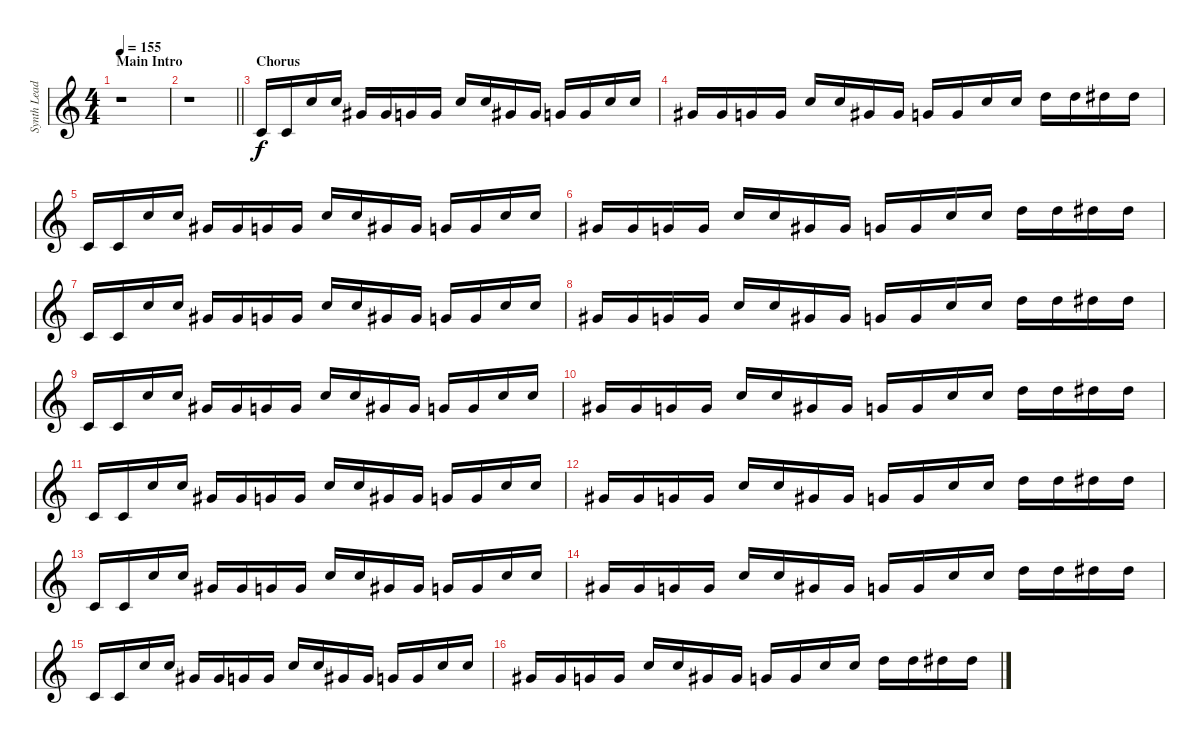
\track ("Synth Lead" "Synth Lead") {instrument fx4atmosphere}
\staff {score}
\tuning (D4 A3 F3 C3 G2 C2) {hide}
\ts (4 4)
\section ("" "Main Intro")
\tempo 155
\clef g2
\ks c
r.1{dy f} |
\barLineRight lightlight
r.1 |
\section ("" "Chorus")
12.4.16 12.4.16 19.3.16 19.3.16 20.4.16 20.4.16 19.4.16 19.4.16 19.3.16 19.3.16 20.4.16 20.4.16 19.4.16 19.4.16 19.3.16 19.3.16 |
20.4.16 20.4.16 19.4.16 19.4.16 19.3.16 19.3.16 20.4.16 20.4.16 19.4.16 19.4.16 19.3.16 19.3.16 21.3.16 21.3.16 22.3.16 22.3.16 |
12.4.16 12.4.16 19.3.16 19.3.16 20.4.16 20.4.16 19.4.16 19.4.16 19.3.16 19.3.16 20.4.16 20.4.16 19.4.16 19.4.16 19.3.16 19.3.16 |
20.4.16 20.4.16 19.4.16 19.4.16 19.3.16 19.3.16 20.4.16 20.4.16 19.4.16 19.4.16 19.3.16 19.3.16 21.3.16 21.3.16 22.3.16 22.3.16 |
12.4.16 12.4.16 19.3.16 19.3.16 20.4.16 20.4.16 19.4.16 19.4.16 19.3.16 19.3.16 20.4.16 20.4.16 19.4.16 19.4.16 19.3.16 19.3.16 |
20.4.16 20.4.16 19.4.16 19.4.16 19.3.16 19.3.16 20.4.16 20.4.16 19.4.16 19.4.16 19.3.16 19.3.16 21.3.16 21.3.16 22.3.16 22.3.16 |
12.4.16 12.4.16 19.3.16 19.3.16 20.4.16 20.4.16 19.4.16 19.4.16 19.3.16 19.3.16 20.4.16 20.4.16 19.4.16 19.4.16 19.3.16 19.3.16 |
20.4.16 20.4.16 19.4.16 19.4.16 19.3.16 19.3.16 20.4.16 20.4.16 19.4.16 19.4.16 19.3.16 19.3.16 21.3.16 21.3.16 22.3.16 22.3.16 |
12.4.16 12.4.16 19.3.16 19.3.16 20.4.16 20.4.16 19.4.16 19.4.16 19.3.16 19.3.16 20.4.16 20.4.16 19.4.16 19.4.16 19.3.16 19.3.16 |
20.4.16 20.4.16 19.4.16 19.4.16 19.3.16 19.3.16 20.4.16 20.4.16 19.4.16 19.4.16 19.3.16 19.3.16 21.3.16 21.3.16 22.3.16 22.3.16 |
12.4.16 12.4.16 19.3.16 19.3.16 20.4.16 20.4.16 19.4.16 19.4.16 19.3.16 19.3.16 20.4.16 20.4.16 19.4.16 19.4.16 19.3.16 19.3.16 |
20.4.16 20.4.16 19.4.16 19.4.16 19.3.16 19.3.16 20.4.16 20.4.16 19.4.16 19.4.16 19.3.16 19.3.16 21.3.16 21.3.16 22.3.16 22.3.16 |
12.4.16 12.4.16 19.3.16 19.3.16 20.4.16 20.4.16 19.4.16 19.4.16 19.3.16 19.3.16 20.4.16 20.4.16 19.4.16 19.4.16 19.3.16 19.3.16 |
20.4.16 20.4.16 19.4.16 19.4.16 19.3.16 19.3.16 20.4.16 20.4.16 19.4.16 19.4.16 19.3.16 19.3.16 21.3.16 21.3.16 22.3.16 22.3.16
